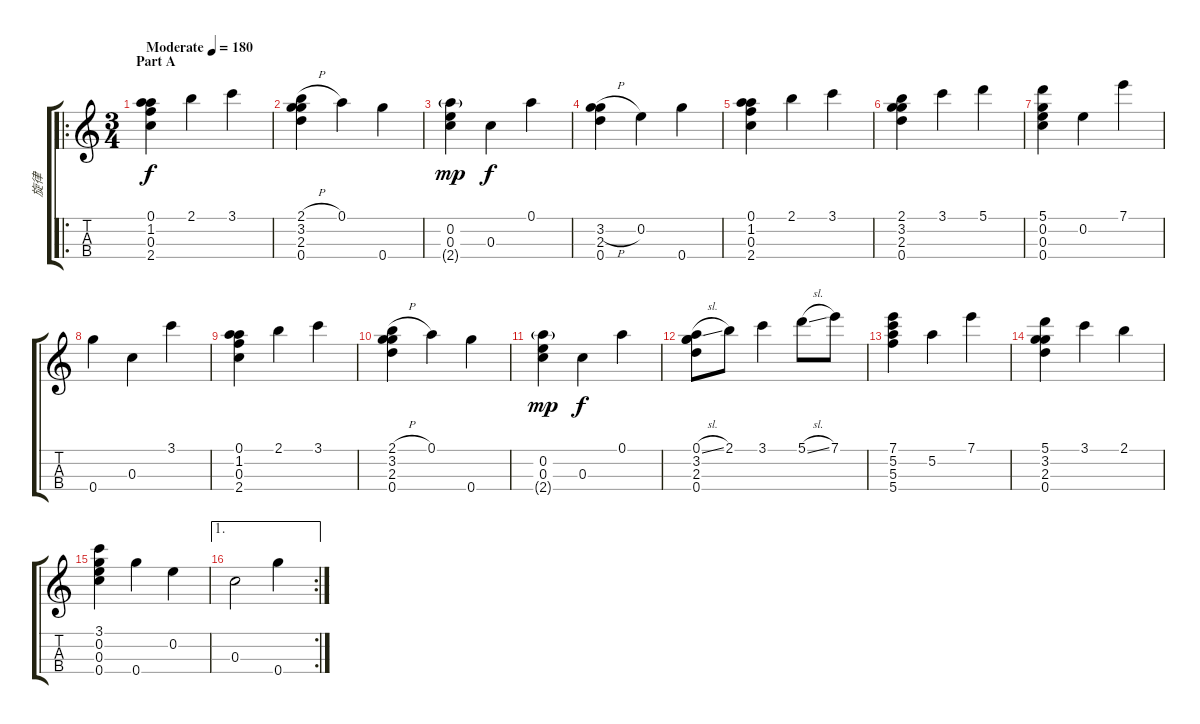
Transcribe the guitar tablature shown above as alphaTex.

\track ("旋律" "旋律") {instrument acousticguitarnylon}
\staff {score tabs}
\tuning (A4 E4 C4 G4) {hide}
\ro
\ts (3 4)
\section ("" "Part A")
\tempo (180 "Moderate")
\clef g2
\ks c
(0.1 1.2 0.3 2.4).4{dy f instrument acousticguitarnylon} 2.1.4 3.1.4 |
(2.1{h} 3.2 2.3 0.4).4 0.1.4 0.4.4 |
(0.2 0.3 2.4{g}).4{dy mp} 0.3.4{dy f} 0.1.4 |
(3.2{h} 2.3 0.4).4 0.2.4 0.4.4 |
(0.1 1.2 0.3 2.4).4 2.1.4 3.1.4 |
(2.1 3.2 2.3 0.4).4 3.1.4 5.1.4 |
(5.1 0.2 0.3 0.4).4 0.2.4 7.1.4 |
0.4.4 0.3.4 3.1.4 |
(0.1 1.2 0.3 2.4).4 2.1.4 3.1.4 |
(2.1{h} 3.2 2.3 0.4).4 0.1.4 0.4.4 |
(0.2 0.3 2.4{g}).4{dy mp} 0.3.4{dy f} 0.1.4 |
(0.1{sl} 3.2 2.3 0.4).8 2.1.8 3.1.4 5.1{sl}.8 7.1.8 |
(7.1 5.2 5.3 5.4).4 5.2.4 7.1.4 |
(5.1 3.2 2.3 0.4).4 3.1.4 2.1.4 |
(3.1 0.2 0.3 0.4).4 0.4.4 0.2.4 |
\ae 1
\rc 2
0.3.2 0.4.4
